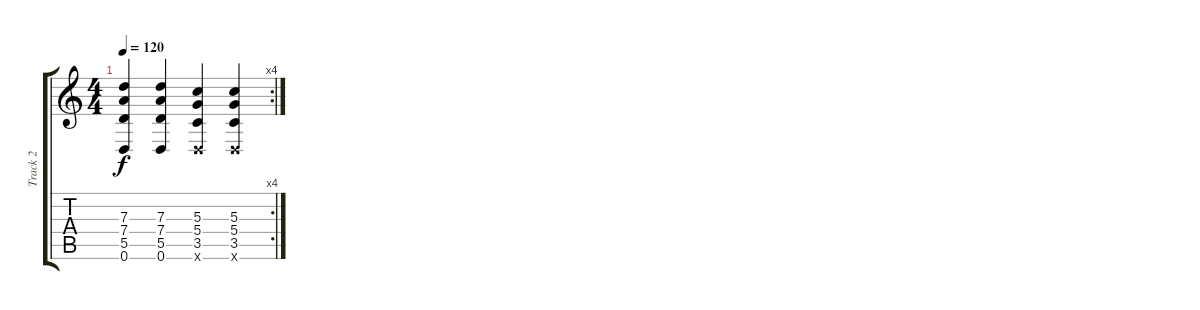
\track ("Track 2" "Track 2") {instrument overdrivenguitar}
\staff {score tabs}
\tuning (E4 B3 G3 D3 A2 D2) {hide}
\rc 4
\ts (4 4)
\tempo 120
\clef g2
\ks c
(7.3 7.4 5.5 0.6).4{dy f} (7.3 7.4 5.5 0.6).4 (5.3 5.4 3.5 0.6{x}).4 (5.3 5.4 3.5 0.6{x}).4
